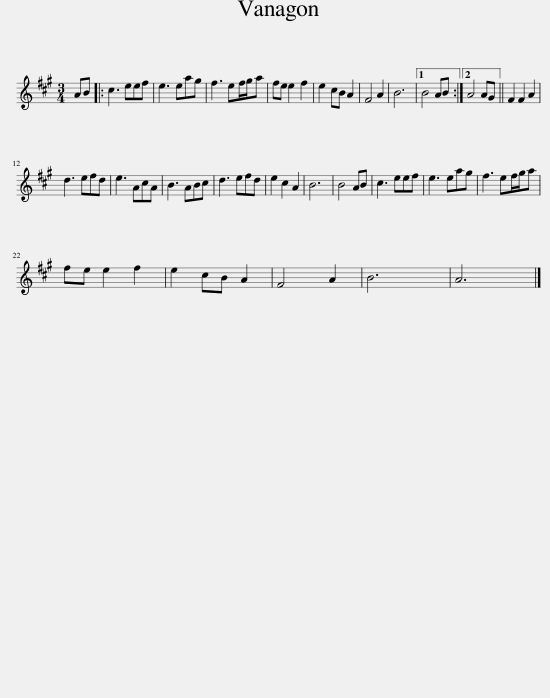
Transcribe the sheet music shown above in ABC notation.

X:1
L:1/8
M:3/4
I:linebreak $
K:A
V:1 treble
V:1
 AB |: c3 eef | e3 eag | f3 ef/g/a | fe e2 f2 | %5
 e2 cB A2 | F4 A2 | B6 |1 B4 AB :|2 A4 AG || %10
 F2 F2 A2 |$ d3 efd | e3 AcA | B3 ABc | d3 efd | %15
 e2 c2 A2 | B6 | B4 AB | c3 eef | e3 eag | %20
 f3 ef/g/a |$ fe e2 f2 | e2 cB A2 | F4 A2 | B6 | %25
 A6 |] %26
